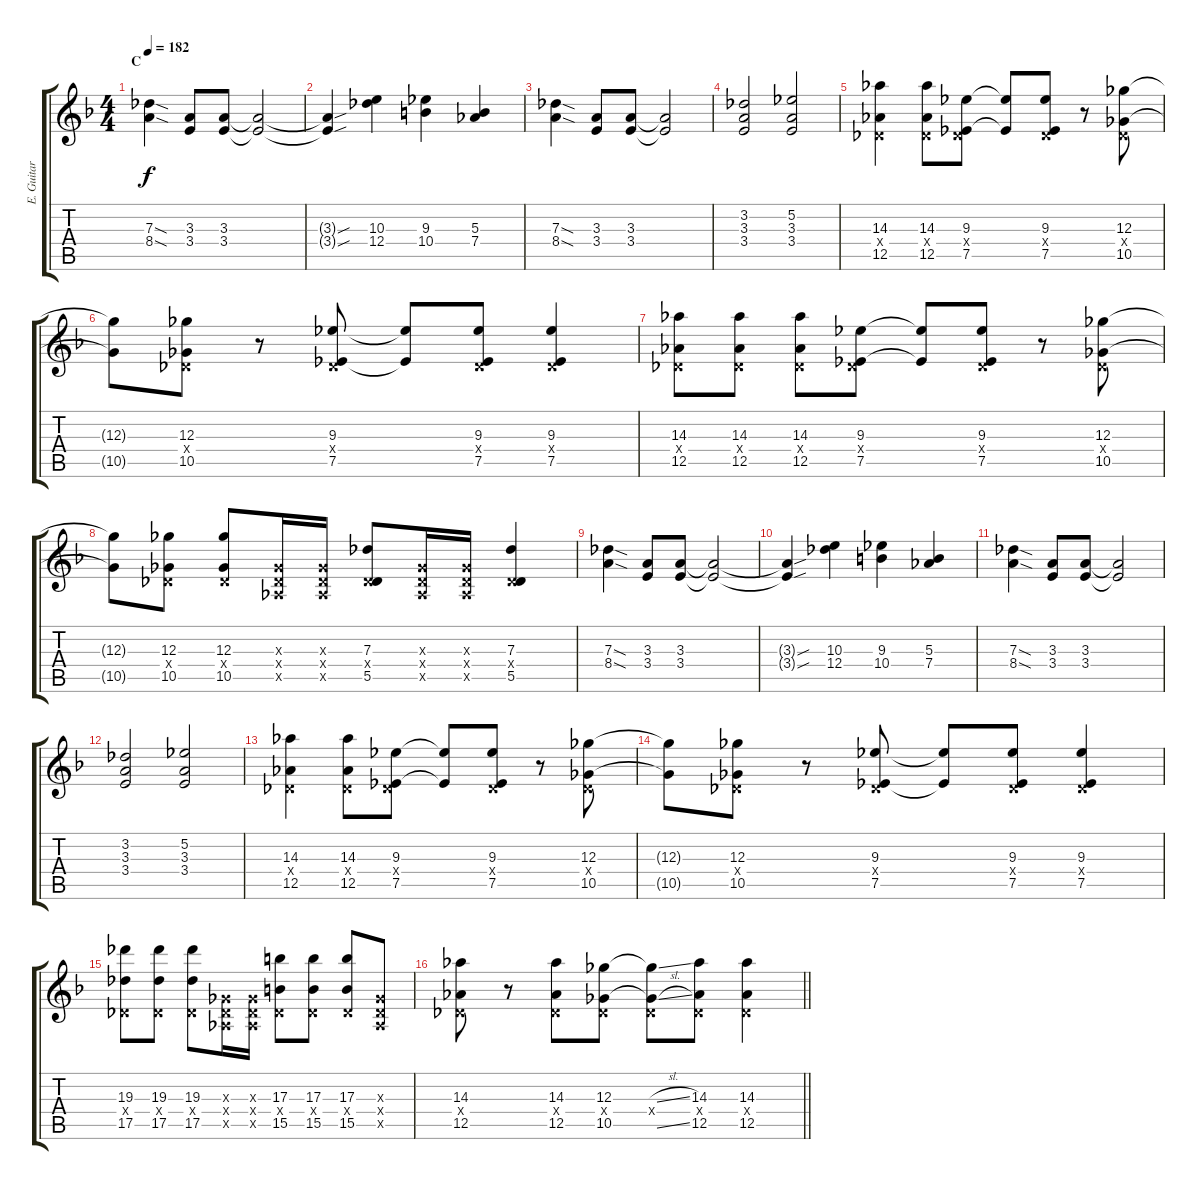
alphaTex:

\track ("E. Guitar II" "E. Guitar ") {instrument distortionguitar}
\staff {score tabs}
\tuning (Eb4 Bb3 Gb3 Db3 Ab2 Eb2) {hide}
\ts (4 4)
\section ("" "C")
\tempo 182
\clef g2
\ks f
(7.3{sod t} 8.4{sod t}).4{dy f} (3.3 3.4).8 (3.3 3.4).8 (3.3{t} 3.4{t}).2 |
(3.3{sou t} 3.4{sou t}).4 (10.3 12.4).4 (9.3 10.4).4 (5.3 7.4).4 |
(7.3{sod} 8.4{sod}).4 (3.3 3.4).8 (3.3 3.4).8 (3.3{t} 3.4{t}).2 |
(3.2 3.3 3.4).2 (5.2 3.3 3.4).2 |
(14.3 0.4{x} 12.5).4 (14.3 0.4{x} 12.5).8 (9.3 0.4{x} 7.5).8 (9.3{t} 7.5{t}).8 (9.3 0.4{x} 7.5).8 r.8 (12.3 0.4{x} 10.5).8 |
(12.3{t} 10.5{t}).8 (12.3 0.4{x} 10.5).8 r.8 (9.3 0.4{x} 7.5).8 (9.3{t} 7.5{t}).8 (9.3 0.4{x} 7.5).8 (9.3 0.4{x} 7.5).4 |
(14.3 0.4{x} 12.5).8 (14.3 0.4{x} 12.5).8 (14.3 0.4{x} 12.5).8 (9.3 0.4{x} 7.5).8 (9.3{t} 7.5{t}).8 (9.3 0.4{x} 7.5).8 r.8 (12.3 0.4{x} 10.5).8 |
(12.3{t} 10.5{t}).8 (12.3 0.4{x} 10.5).8 (12.3 0.4{x} 10.5).8 (0.3{x} 0.4{x} 0.5{x}).16 (0.3{x} 0.4{x} 0.5{x}).16 (7.3 0.4{x} 5.5).8 (0.3{x} 0.4{x} 0.5{x}).16 (0.3{x} 0.4{x} 0.5{x}).16 (7.3 0.4{x} 5.5).4 |
(7.3{sod} 8.4{sod}).4 (3.3 3.4).8 (3.3 3.4).8 (3.3{t} 3.4{t}).2 |
(3.3{sou t} 3.4{sou t}).4 (10.3 12.4).4 (9.3 10.4).4 (5.3 7.4).4 |
(7.3{sod} 8.4{sod}).4 (3.3 3.4).8 (3.3 3.4).8 (3.3{t} 3.4{t}).2 |
(3.2 3.3 3.4).2 (5.2 3.3 3.4).2 |
(14.3 0.4{x} 12.5).4 (14.3 0.4{x} 12.5).8 (9.3 0.4{x} 7.5).8 (9.3{t} 7.5{t}).8 (9.3 0.4{x} 7.5).8 r.8 (12.3 0.4{x} 10.5).8 |
(12.3{t} 10.5{t}).8 (12.3 0.4{x} 10.5).8 r.8 (9.3 0.4{x} 7.5).8 (9.3{t} 7.5{t}).8 (9.3 0.4{x} 7.5).8 (9.3 0.4{x} 7.5).4 |
(19.3 0.4{x} 17.5).8 (19.3 0.4{x} 17.5).8 (19.3 0.4{x} 17.5).8 (0.3{x} 0.4{x} 0.5{x}).16 (0.3{x} 0.4{x} 0.5{x}).16 (17.3 0.4{x} 15.5).8 (17.3 0.4{x} 15.5).8 (17.3 0.4{x} 15.5).8 (0.3{x} 0.4{x} 0.5{x}).8 |
\barLineRight lightlight
(14.3 0.4{x} 12.5).8 r.8 (14.3 0.4{x} 12.5).8 (12.3 0.4{x} 10.5).8 (12.3{sl t} 0.4{x} 10.5{sl t}).8 (14.3 0.4{x} 12.5).8 (14.3 0.4{x} 12.5).4
